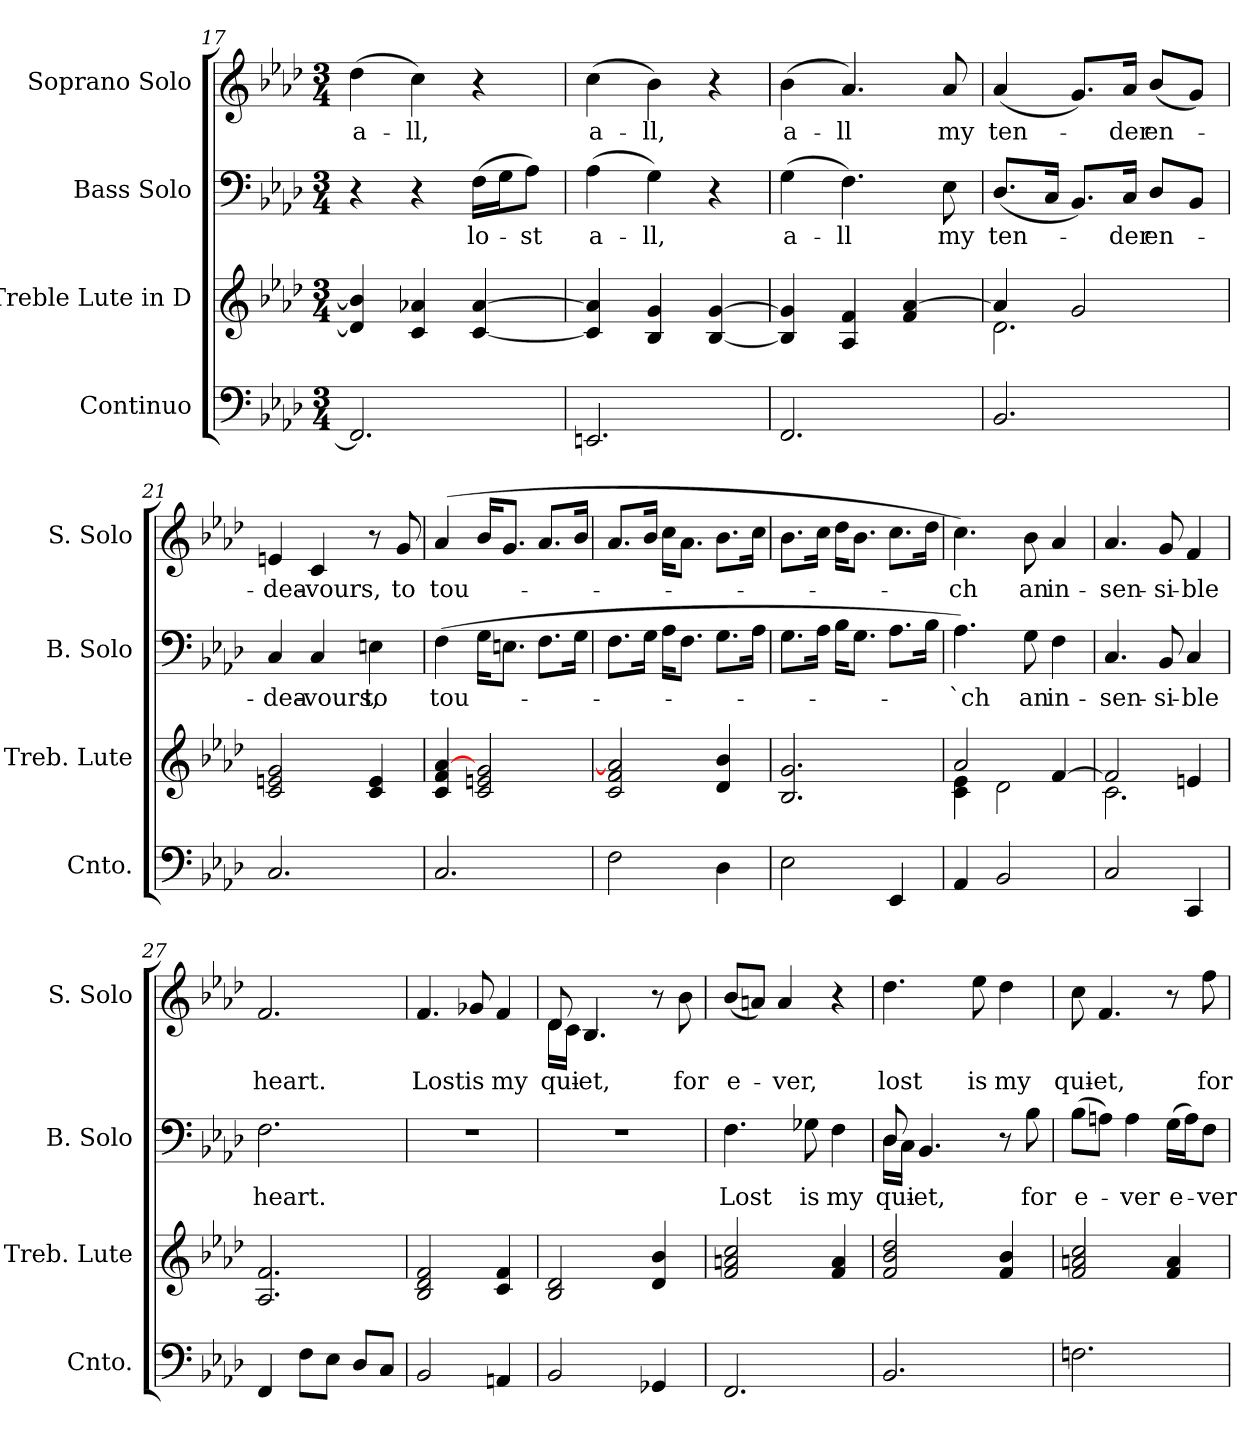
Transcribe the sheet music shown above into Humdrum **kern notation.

**kern	**kern	**kern	**text	**kern	**text
*part4	*part3	*part2	*part2	*part1	*part1
*staff4	*staff3	*staff2	*staff2	*staff1	*staff1
*I"Continuo	*I"Treble Lute in D	*I"Bass Solo	*	*I"Soprano Solo	*
*I'Cnto.	*I'Treb. Lute	*I'B. Solo	*	*I'S. Solo	*
*clefF4	*clefG2	*clefF4	*	*clefG2	*
*k[b-e-a-d-]	*k[b-e-a-d-]	*k[b-e-a-d-]	*	*k[b-e-a-d-]	*
*f:	*f:	*f:	*	*f:	*
*M3/4	*M3/4	*M3/4	*	*M3/4	*
=17	=17	=17	=17	=17	=17
!	!	!	!	!	!LO:LY:b
2.FF/]	4d-/] 4b-/]	4r	.	(>4dd-\	a-
!	!	!	!	!	!LO:LY:b
.	4c/ 4a-X/	4r	.	4cc\)	-ll,
!	!	!	!LO:LY:b	!	!
.	[4c/ [4a-/	(>16F\LL	lo-	4r	.
.	.	16G\J	.	.	.
!	!	!	!LO:LY:b	!	!
.	.	8A-\J)	-st	.	.
=18	=18	=18	=18	=18	=18
!	!	!	!LO:LY:b	!	!LO:LY:b
2.EEn/	4c/] 4a-/]	(>4A-\	a-	(>4cc\	a-
!	!	!	!LO:LY:b	!	!LO:LY:b
.	4B-/ 4g/	4G\)	-ll,	4b-\)	-ll,
.	[4B-/ [4g/	4r	.	4r	.
=19	=19	=19	=19	=19	=19
!	!	!	!LO:LY:b	!	!LO:LY:b
2.FF/	4B-/] 4g/]	(>4G\	a-	(>4b-\	a-
!	!	!	!LO:LY:b	!	!LO:LY:b
.	4A-/ 4f/	4.F\)	-ll	4.a-/)	-ll
.	4f/ [4a-/	.	.	.	.
!	!	!	!LO:LY:b	!	!LO:LY:b
.	.	8E-\	my	8a-/	my
=20	=20	=20	=20	=20	=20
*	*^	*	*	*	*
!	!	!	!	!LO:LY:b	!	!LO:LY:b
2.BB-/	4a-/]	2.d-\	(<8.D-/L	ten-	(<4a-/	ten-
.	.	.	16C/Jk	.	.	.
.	2g/	.	8.BB-/L)	.	8.g/L)	.
!	!	!	!	!LO:LY:b	!	!LO:LY:b
.	.	.	16C/Jk	-der	16a-/Jk	-der
!	!	!	!	!LO:LY:b	!	!LO:LY:b
.	.	.	8D-/L	en-	(<8b-/L	en-
.	.	.	8BB-/J	.	8g/J)	.
*	*v	*v	*	*	*	*
!!LO:LB:g=z
=21	=21	=21	=21	=21	=21
!	!	!	!LO:LY:b	!	!LO:LY:b
2.C/	2c/ 2en/ 2g/	4C/	-dea-	4en/	-dea-
!	!	!	!LO:LY:b	!	!LO:LY:b
.	.	4C/	-vours,	4c/	-vours,
!	!	!	!LO:LY:b	!	!
.	4c/ 4e/	4En\	to	8r	.
!	!	!	!	!	!LO:LY:b
.	.	.	.	8g/	to
=22	=22	=22	=22	=22	=22
!	!	!	!LO:LY:b	!	!LO:LY:b
2.C/	4c/ 4f/ [4a-/	(>4F\	tou-	(>4a-/	tou-
.	2c/ 2en/ 2g/	16G\KL	.	16b-/KL	.
.	.	8.En\J	.	8.g/J	.
.	.	8.F\L	.	8.a-/L	.
.	.	16G\Jk	.	16b-/Jk	.
=23	=23	=23	=23	=23	=23
2F\	2c/ 2f/ 2a-/]	8.F\L	.	8.a-/L	.
.	.	16G\Jk	.	16b-/Jk	.
.	.	16A-\KL	.	16cc\KL	.
.	.	8.F\J	.	8.a-\J	.
4D-\	4d-/ 4b-/	8.G\L	.	8.b-\L	.
.	.	16A-\Jk	.	16cc\Jk	.
=24	=24	=24	=24	=24	=24
2E-\	2.B-/ 2.g/	8.G\L	.	8.b-\L	.
.	.	16A-\Jk	.	16cc\Jk	.
.	.	16B-\KL	.	16dd-\KL	.
.	.	8.G\J	.	8.b-\J	.
4EE-/	.	8.A-\L	.	8.cc\L	.
.	.	16B-\Jk	.	16dd-\Jk	.
=25	=25	=25	=25	=25	=25
*	*^	*	*	*	*
!	!	!	!	!LO:LY:b	!	!LO:LY:b
4AA-/	2a-/	4c\ 4e-\	4.A-\)	-`ch	4.cc\)	-ch
2BB-/	.	2d-\	.	.	.	.
!	!	!	!	!LO:LY:b	!	!LO:LY:b
.	.	.	8G\	an	8b-\	an
!	!	!	!	!LO:LY:b	!	!LO:LY:b
.	[4f/	.	4F\	in-	4a-/	in-
!!LO:LB:g=z
=26	=26	=26	=26	=26	=26	=26
!	!	!	!	!LO:LY:b	!	!LO:LY:b
2C/	2f/]	2.c\	4.C/	-sen-	4.a-/	-sen-
!	!	!	!	!LO:LY:b	!	!LO:LY:b
.	.	.	8BB-/	-si-	8g/	-si-
!	!	!	!	!LO:LY:b	!	!LO:LY:b
4CC/	4en/	.	4C/	-ble	4f/	-ble
*	*v	*v	*	*	*	*
=27	=27	=27	=27	=27	=27
!	!	!	!LO:LY:b	!	!LO:LY:b
4FF/	2.A-/ 2.f/	2.F\	heart.	2.f/	heart.
8F\L	.	.	.	.	.
8E-\J	.	.	.	.	.
8D-/L	.	.	.	.	.
8C/J	.	.	.	.	.
=28	=28	=28	=28	=28	=28
!	!	!	!	!	!LO:LY:b
2BB-/	2B-/ 2d-/ 2f/	2.r	.	4.f/	Lost
!	!	!	!	!	!LO:LY:b
.	.	.	.	8g-X/	is
!	!	!	!	!	!LO:LY:b
4AAn/	4c/ 4f/	.	.	4f/	my
=29	=29	=29	=29	=29	=29
!	!	!	!	!	!LO:LY:b
*	*	*	*	*^	*
2BB-/	2B-/ 2d-/	2.r	.	8d-/	16d-\LL	qui-
.	.	.	.	.	16c\JJ	.
!	!	!	!	!	!	!LO:LY:b
.	.	.	.	4.B-/	8ryy	-et,
.	.	.	.	.	4ryy	.
4GG-X/	4d-/ 4b-/	.	.	8r	8ryy	.
!	!	!	!	!	!	!LO:LY:b
.	.	.	.	8b-\	8ryy	for
=30	=30	=30	=30	=30	=30	=30
!	!	!	!LO:LY:b	!	!	!LO:LY:b
*	*	*	*	*v	*v	*
2.FF/	2f/ 2an/ 2cc/	4.F\	Lost	(<8b-/L	e-
.	.	.	.	8an/J)	.
!	!	!	!	!	!LO:LY:b
.	.	.	.	4a/	-ver,
!	!	!	!LO:LY:b	!	!
.	.	8G-X\	is	.	.
!	!	!	!LO:LY:b	!	!
.	4f/ 4a/	4F\	my	4r	.
!!LO:PB:g=z
=31	=31	=31	=31	=31	=31
!	!	!	!LO:LY:b	!	!LO:LY:b
*	*	*^	*	*	*
2.BB-/	2f/ 2b-/ 2dd-/	8D-/	16D-\LL	qui-	4.dd-\	lost
.	.	.	16C\JJ	.	.	.
!	!	!	!	!LO:LY:b	!	!
.	.	4.BB-/	8ryy	-et,	.	.
.	.	.	4ryy	.	.	.
!	!	!	!	!	!	!LO:LY:b
.	.	.	.	.	8ee-\	is
!	!	!	!	!	!	!LO:LY:b
.	4f/ 4b-/	8r	4ryy	.	4dd-\	my
!	!	!	!	!LO:LY:b	!	!
.	.	8B-\	.	for	.	.
*	*	*v	*v	*	*	*
=32	=32	=32	=32	=32	=32
!	!	!	!LO:LY:b	!	!LO:LY:b
*	*	*	*	*^	*
2.Fn\	2f/ 2an/ 2cc/	(>8B-\L	e-	8cc\	2ryy	qui-
!	!	!	!	!	!	!LO:LY:b
.	.	8An\J)	.	4.f/	.	-et,
!	!	!	!LO:LY:b	!	!	!
.	.	4A\	-ver	.	.	.
!	!	!	!LO:LY:b	!	!	!
.	4f/ 4a/	(>16G\LL	e-	8r	8ryy	.
.	.	16A\J)	.	.	.	.
!	!	!	!LO:LY:b	!	!	!LO:LY:b
.	.	8F\J	-ver	8ff\	8ryy	for
*	*	*	*	*v	*v	*
=	=	=	=	=	=
*-	*-	*-	*-	*-	*-
